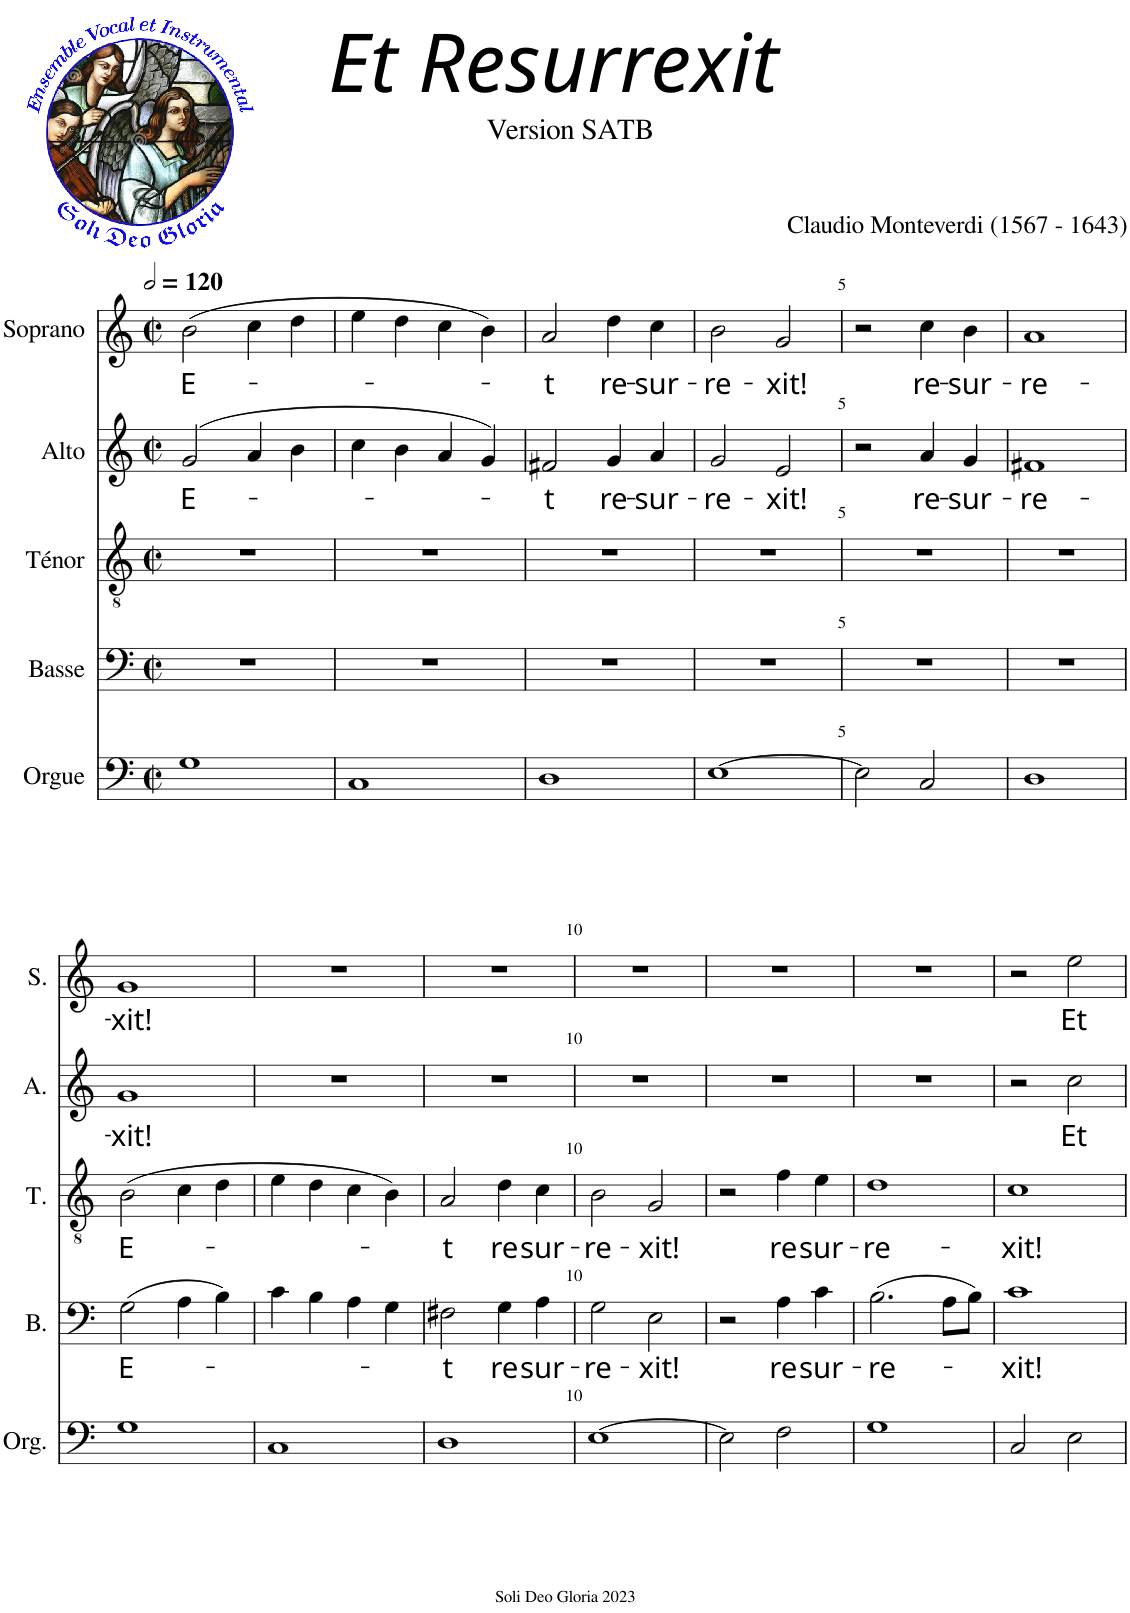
**kern	**kern	**text	**kern	**text	**kern	**text	**kern	**text
*part5	*part4	*part4	*part3	*part3	*part2	*part2	*part1	*part1
*staff5	*staff4	*staff4	*staff3	*staff3	*staff2	*staff2	*staff1	*staff1
*I"Orgue	*I"Basse	*	*I"Ténor	*	*I"Alto	*	*I"Soprano	*
*I'Org.	*I'B.	*	*I'T.	*	*I'A.	*	*I'S.	*
*clefF4	*clefF4	*	*clefGv2	*	*clefG2	*	*clefG2	*
*k[]	*k[]	*	*k[]	*	*k[]	*	*k[]	*
*M2/2	*M2/2	*	*M2/2	*	*M2/2	*	*M2/2	*
*met(c|)	*met(c|)	*	*met(c|)	*	*met(c|)	*	*met(c|)	*
*MM240	*MM240	*	*MM240	*	*MM240	*	*MM240	*
=1	=1	=1	=1	=1	=1	=1	=1	=1
!	!	!	!	!	!	!LO:LY:b	!	!LO:LY:b
1G	1r	.	1r	.	(2g/	E-	(2b\	E-
.	.	.	.	.	4a/	.	4cc\	.
.	.	.	.	.	4b\	.	4dd\	.
=2	=2	=2	=2	=2	=2	=2	=2	=2
1C	1r	.	1r	.	4cc\	.	4ee\	.
.	.	.	.	.	4b\	.	4dd\	.
.	.	.	.	.	4a/	.	4cc\	.
.	.	.	.	.	4g/)	.	4b\)	.
=3	=3	=3	=3	=3	=3	=3	=3	=3
!	!	!	!	!	!	!LO:LY:b	!	!LO:LY:b
1D	1r	.	1r	.	2f#X/	-t	2a/	-t
!	!	!	!	!	!	!LO:LY:b	!	!LO:LY:b
.	.	.	.	.	4g/	re-	4dd\	re-
!	!	!	!	!	!	!LO:LY:b	!	!LO:LY:b
.	.	.	.	.	4a/	-sur-	4cc\	-sur-
=4	=4	=4	=4	=4	=4	=4	=4	=4
!	!	!	!	!	!	!LO:LY:b	!	!LO:LY:b
[1E	1r	.	1r	.	2g/	-re-	2b\	-re-
!	!	!	!	!	!	!LO:LY:b	!	!LO:LY:b
.	.	.	.	.	2e/	-xit!	2g/	-xit!
=5	=5	=5	=5	=5	=5	=5	=5	=5
2E\]	1r	.	1r	.	2r	.	2r	.
!	!	!	!	!	!	!LO:LY:b	!	!LO:LY:b
2C/	.	.	.	.	4a/	re-	4cc\	re-
!	!	!	!	!	!	!LO:LY:b	!	!LO:LY:b
.	.	.	.	.	4g/	-sur-	4b\	-sur-
=6	=6	=6	=6	=6	=6	=6	=6	=6
!	!	!	!	!	!	!LO:LY:b	!	!LO:LY:b
1D	1r	.	1r	.	1f#X	-re-	1a	-re-
!!LO:LB:g=z
=7	=7	=7	=7	=7	=7	=7	=7	=7
!	!	!LO:LY:b	!	!LO:LY:b	!	!LO:LY:b	!	!LO:LY:b
1G	(2G\	E-	(2B\	E-	1g	-xit!	1g	-xit!
.	4A\	.	4c\	.	.	.	.	.
.	4B\)	.	4d\	.	.	.	.	.
=8	=8	=8	=8	=8	=8	=8	=8	=8
1C	4c\	.	4e\	.	1r	.	1r	.
.	4B\	.	4d\	.	.	.	.	.
.	4A\	.	4c\	.	.	.	.	.
.	4G\	.	4B\)	.	.	.	.	.
=9	=9	=9	=9	=9	=9	=9	=9	=9
!	!	!LO:LY:b	!	!LO:LY:b	!	!	!	!
1D	2F#X\	-t	2A/	-t	1r	.	1r	.
!	!	!LO:LY:b	!	!LO:LY:b	!	!	!	!
.	4G\	re-	4d\	re-	.	.	.	.
!	!	!LO:LY:b	!	!LO:LY:b	!	!	!	!
.	4A\	-sur-	4c\	-sur-	.	.	.	.
=10	=10	=10	=10	=10	=10	=10	=10	=10
!	!	!LO:LY:b	!	!LO:LY:b	!	!	!	!
[1E	2G\	-re-	2B\	-re-	1r	.	1r	.
!	!	!LO:LY:b	!	!LO:LY:b	!	!	!	!
.	2E\	-xit!	2G/	-xit!	.	.	.	.
=11	=11	=11	=11	=11	=11	=11	=11	=11
2E\]	2r	.	2r	.	1r	.	1r	.
!	!	!LO:LY:b	!	!LO:LY:b	!	!	!	!
2F\	4A\	re-	4f\	re-	.	.	.	.
!	!	!LO:LY:b	!	!LO:LY:b	!	!	!	!
.	4c\	-sur-	4e\	-sur-	.	.	.	.
=12	=12	=12	=12	=12	=12	=12	=12	=12
!	!	!LO:LY:b	!	!LO:LY:b	!	!	!	!
1G	(2.B\	-re-	1d	-re-	1r	.	1r	.
.	8A\L	.	.	.	.	.	.	.
.	8B\J)	.	.	.	.	.	.	.
=13	=13	=13	=13	=13	=13	=13	=13	=13
!	!	!LO:LY:b	!	!LO:LY:b	!	!	!	!
2C/	1c	-xit!	1c	-xit!	2r	.	2r	.
!	!	!	!	!	!	!LO:LY:b	!	!LO:LY:b
2E\	.	.	.	.	2cc\	Et	2ee\	Et
=	=	=	=	=	=	=	=	=
*-	*-	*-	*-	*-	*-	*-	*-	*-
